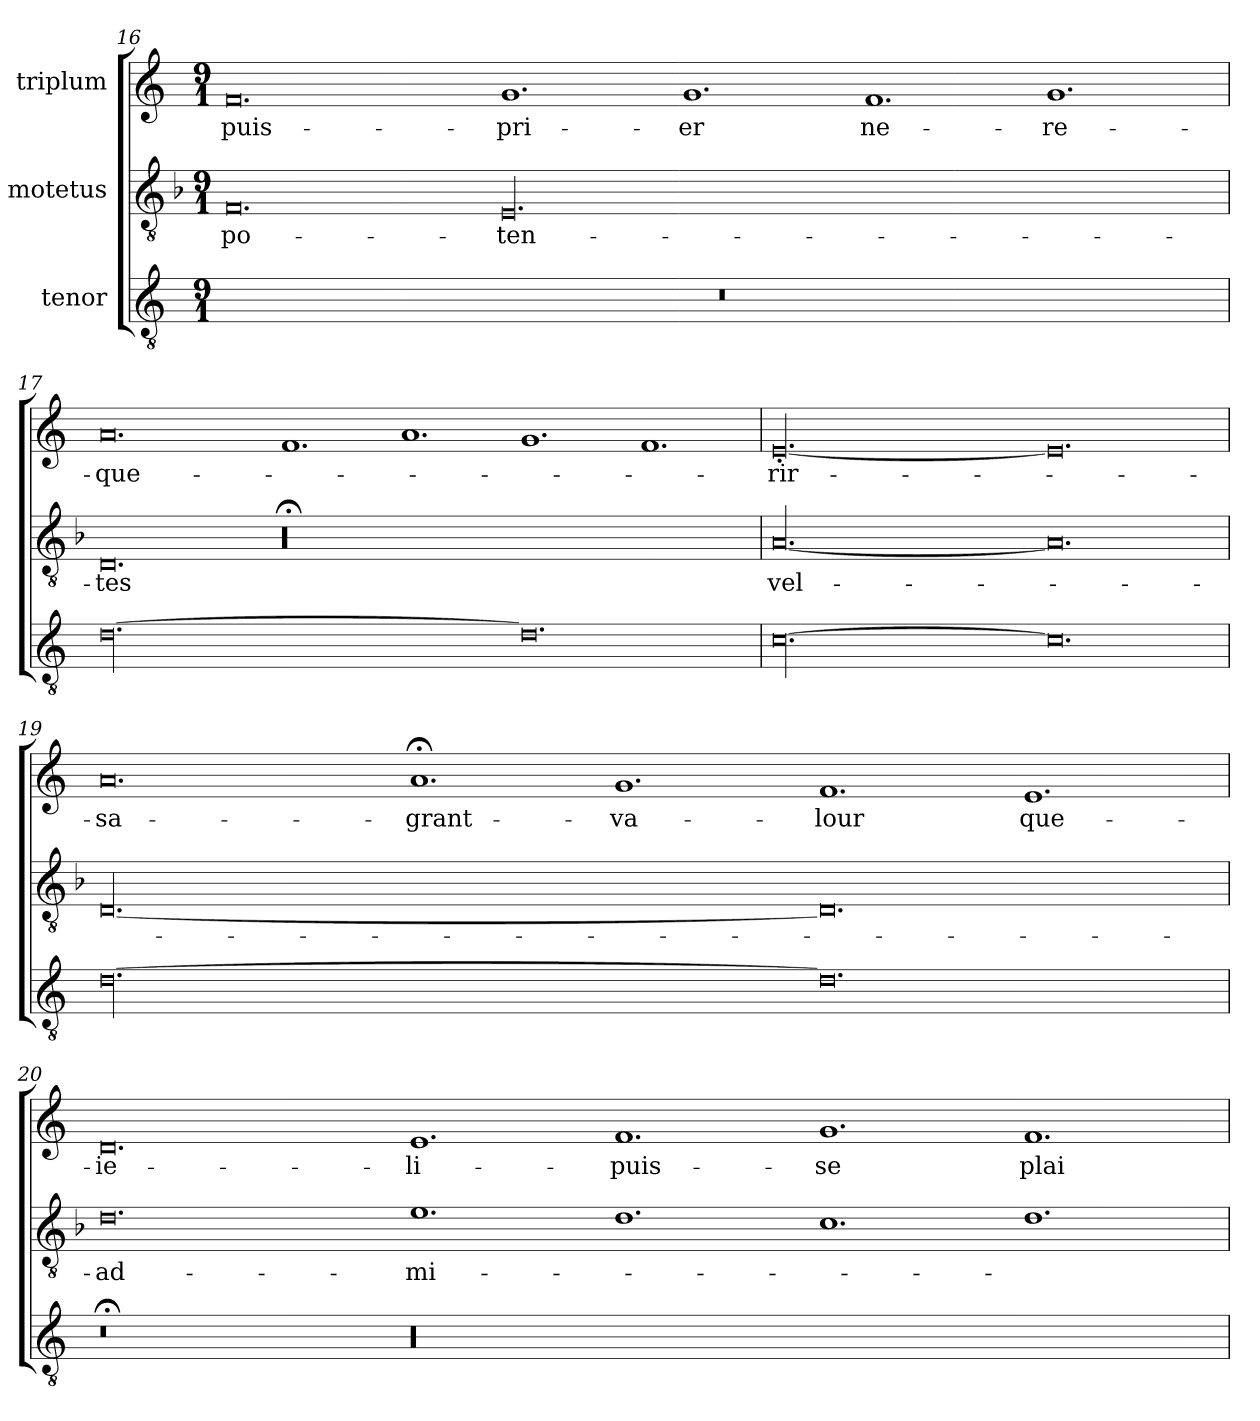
**kern	**kern	**text	**kern	**text
*part3	*part2	*part2	*part1	*part1
*staff3	*staff2	*staff2	*staff1	*staff1
*I"tenor	*I"motetus	*	*I"triplum	*
*clefGv2	*clefGv2	*	*clefG2	*
*k[]	*k[b-]	*	*k[]	*
*C:	*F:	*	*C:	*
*M9/1	*M9/1	*	*M9/1	*
=16	=16	=16	=16	=16
1%9r	0.F/	po-	0.f/	puis-
.	00.E/	-ten-	1.g/	pri-
.	.	.	1.g/	-er
.	.	.	1.f/	ne-
.	.	.	1.g/	re-
=17	=17	=17	=17	=17
[00.d\	0.D/	-tes	0.a/	que-
.	00.r;<	.	1.f/	.
.	.	.	1.a/	.
0.d\]	.	.	1.g/	.
.	.	.	1.f/	.
!!LO:LB:g=z
=18	=18	=18	=18	=18
[00.c\	[00.A/	vel-	[00.e'/	rir-
0.c\]	0.A/]	.	0.e/]	.
=19	=19	=19	=19	=19
[00.d\	[00.D/	.	0.a/	sa-
.	.	.	1.a;</	grant-
.	.	.	1.g/	va-
0.d\]	0.D/]	.	1.f/	-lour
.	.	.	1.e/	que-
=20	=20	=20	=20	=20
0.r;<	0.d\	ad-	0.d/	ie-
00.r	1.e\	mi-	1.e/	li-
.	1.d\	.	1.f/	puis-
.	1.c\	.	1.g/	-se
.	1.d\	.	1.f/	plai-
=	=	=	=	=
*-	*-	*-	*-	*-
